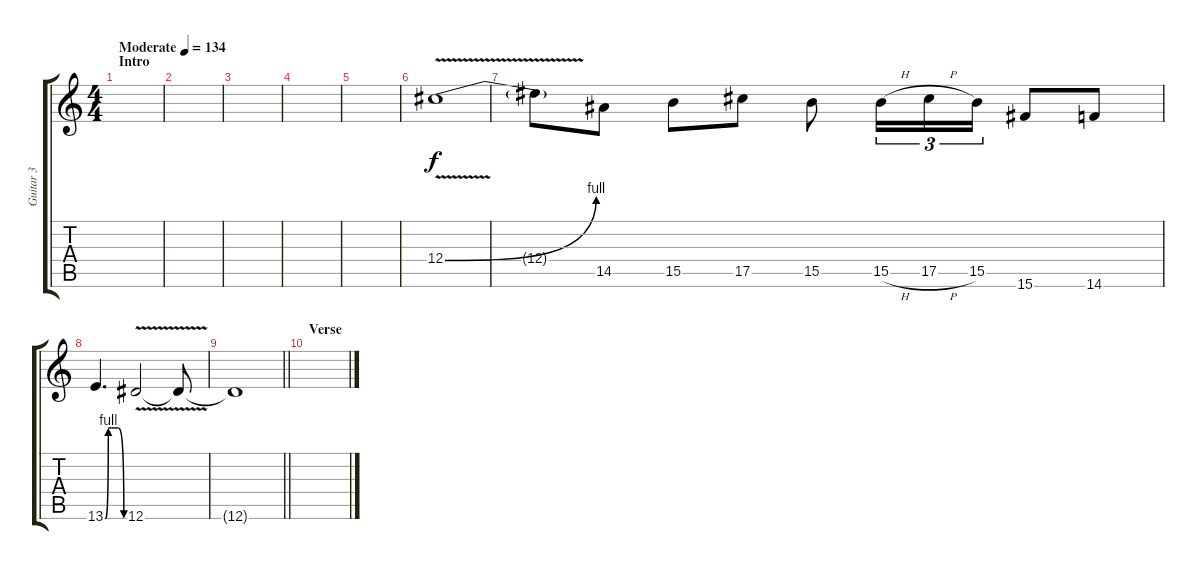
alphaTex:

\track ("Guitar 3" "Guitar 3") {instrument distortionguitar}
\staff {score tabs}
\tuning (Eb4 Bb3 Gb3 Db3 Ab2 Eb2) {hide}
\ts (4 4)
\section ("" "Intro")
\tempo (134 "Moderate")
\clef g2
\ks c
|
|
|
|
|
12.4{be (bend 0 0 60 4) v}.1 |
12.4{t}.8 14.5.8 15.5.8 17.5.8 15.5.8 15.5{h}.16{tu (3 2)} 17.5{h}.16{tu (3 2)} 15.5.16{tu (3 2)} 15.6.8 14.6.8 |
13.6{be (custom 0 0 10 4 20 4 30 4 40 4 60 0)}.4{d} 12.6{v}.2 12.6{t}.8 |
\barLineRight lightlight
12.6{t}.1 |
\section ("" "Verse")
